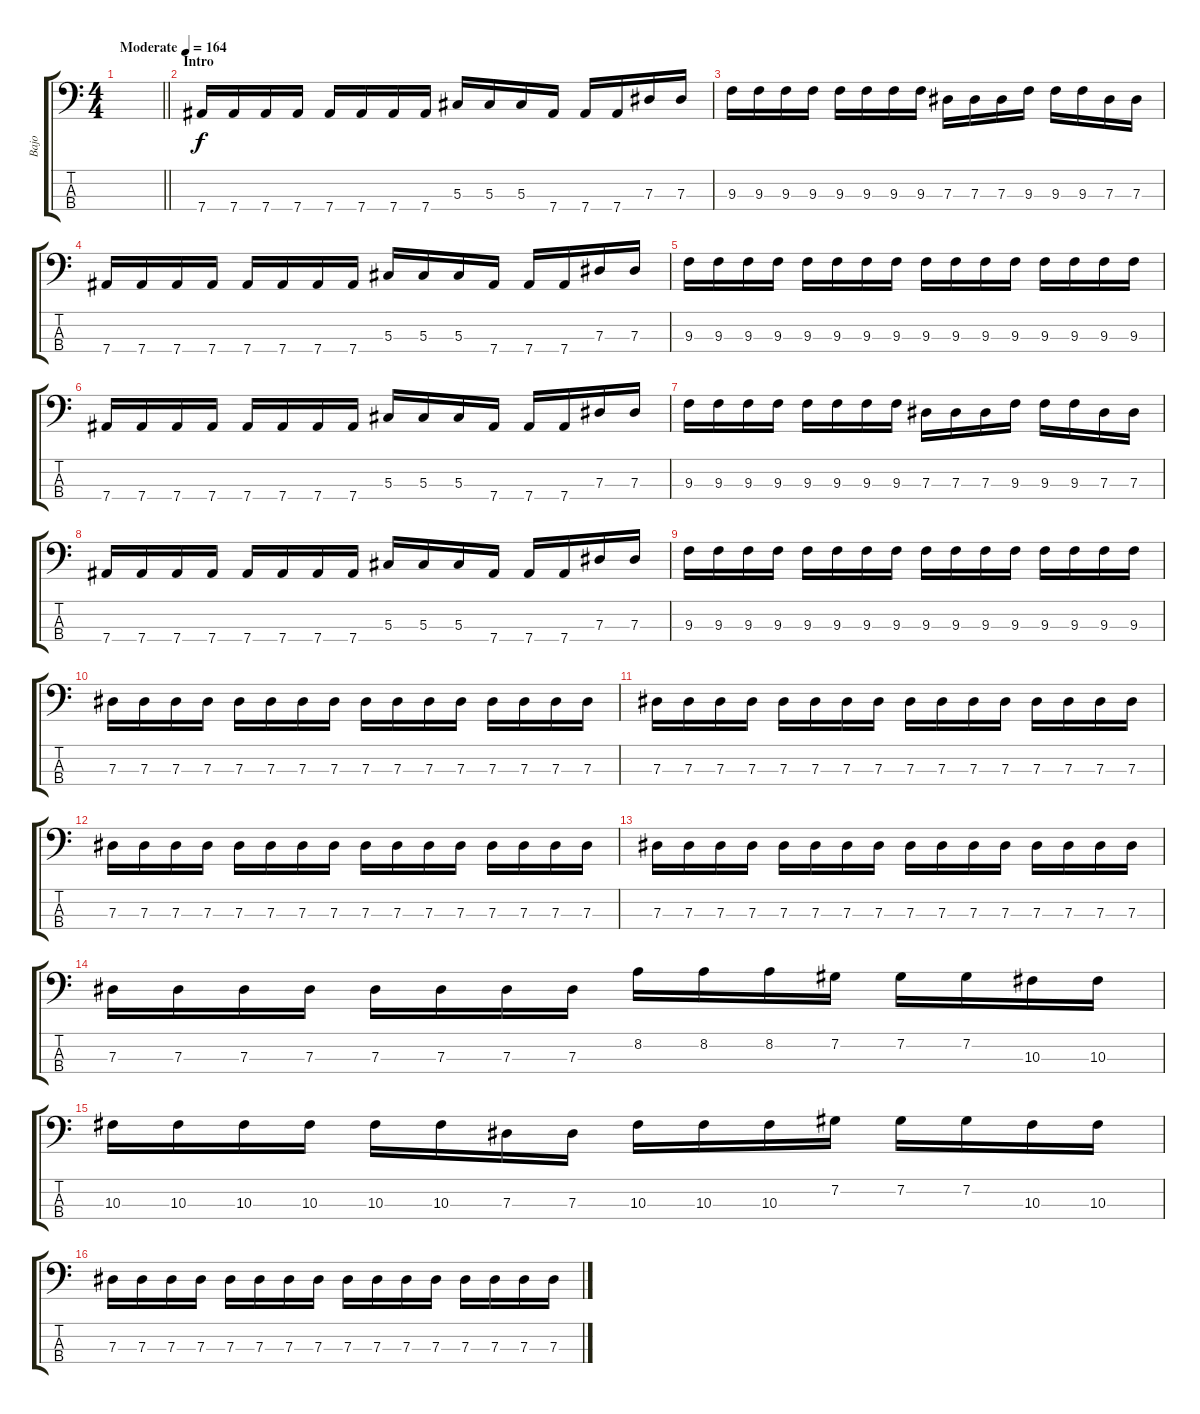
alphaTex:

\track ("Bajo" "Bajo") {instrument electricbassfinger}
\staff {score tabs}
\tuning (Gb2 Db2 Ab1 Eb1) {hide}
\ts (4 4)
\tempo (164 "Moderate")
\clef f4
\barLineRight lightlight
\ks c
|
\section ("" "Intro")
7.4.16 7.4.16 7.4.16 7.4.16 7.4.16 7.4.16 7.4.16 7.4.16 5.3.16 5.3.16 5.3.16 7.4.16 7.4.16 7.4.16 7.3.16 7.3.16 |
9.3.16 9.3.16 9.3.16 9.3.16 9.3.16 9.3.16 9.3.16 9.3.16 7.3.16 7.3.16 7.3.16 9.3.16 9.3.16 9.3.16 7.3.16 7.3.16 |
7.4.16 7.4.16 7.4.16 7.4.16 7.4.16 7.4.16 7.4.16 7.4.16 5.3.16 5.3.16 5.3.16 7.4.16 7.4.16 7.4.16 7.3.16 7.3.16 |
9.3.16 9.3.16 9.3.16 9.3.16 9.3.16 9.3.16 9.3.16 9.3.16 9.3.16 9.3.16 9.3.16 9.3.16 9.3.16 9.3.16 9.3.16 9.3.16 |
7.4.16 7.4.16 7.4.16 7.4.16 7.4.16 7.4.16 7.4.16 7.4.16 5.3.16 5.3.16 5.3.16 7.4.16 7.4.16 7.4.16 7.3.16 7.3.16 |
9.3.16 9.3.16 9.3.16 9.3.16 9.3.16 9.3.16 9.3.16 9.3.16 7.3.16 7.3.16 7.3.16 9.3.16 9.3.16 9.3.16 7.3.16 7.3.16 |
7.4.16 7.4.16 7.4.16 7.4.16 7.4.16 7.4.16 7.4.16 7.4.16 5.3.16 5.3.16 5.3.16 7.4.16 7.4.16 7.4.16 7.3.16 7.3.16 |
9.3.16 9.3.16 9.3.16 9.3.16 9.3.16 9.3.16 9.3.16 9.3.16 9.3.16 9.3.16 9.3.16 9.3.16 9.3.16 9.3.16 9.3.16 9.3.16 |
7.3.16 7.3.16 7.3.16 7.3.16 7.3.16 7.3.16 7.3.16 7.3.16 7.3.16 7.3.16 7.3.16 7.3.16 7.3.16 7.3.16 7.3.16 7.3.16 |
7.3.16 7.3.16 7.3.16 7.3.16 7.3.16 7.3.16 7.3.16 7.3.16 7.3.16 7.3.16 7.3.16 7.3.16 7.3.16 7.3.16 7.3.16 7.3.16 |
7.3.16 7.3.16 7.3.16 7.3.16 7.3.16 7.3.16 7.3.16 7.3.16 7.3.16 7.3.16 7.3.16 7.3.16 7.3.16 7.3.16 7.3.16 7.3.16 |
7.3.16 7.3.16 7.3.16 7.3.16 7.3.16 7.3.16 7.3.16 7.3.16 7.3.16 7.3.16 7.3.16 7.3.16 7.3.16 7.3.16 7.3.16 7.3.16 |
7.3.16 7.3.16 7.3.16 7.3.16 7.3.16 7.3.16 7.3.16 7.3.16 8.2.16 8.2.16 8.2.16 7.2.16 7.2.16 7.2.16 10.3.16 10.3.16 |
10.3.16 10.3.16 10.3.16 10.3.16 10.3.16 10.3.16 7.3.16 7.3.16 10.3.16 10.3.16 10.3.16 7.2.16 7.2.16 7.2.16 10.3.16 10.3.16 |
7.3.16 7.3.16 7.3.16 7.3.16 7.3.16 7.3.16 7.3.16 7.3.16 7.3.16 7.3.16 7.3.16 7.3.16 7.3.16 7.3.16 7.3.16 7.3.16
